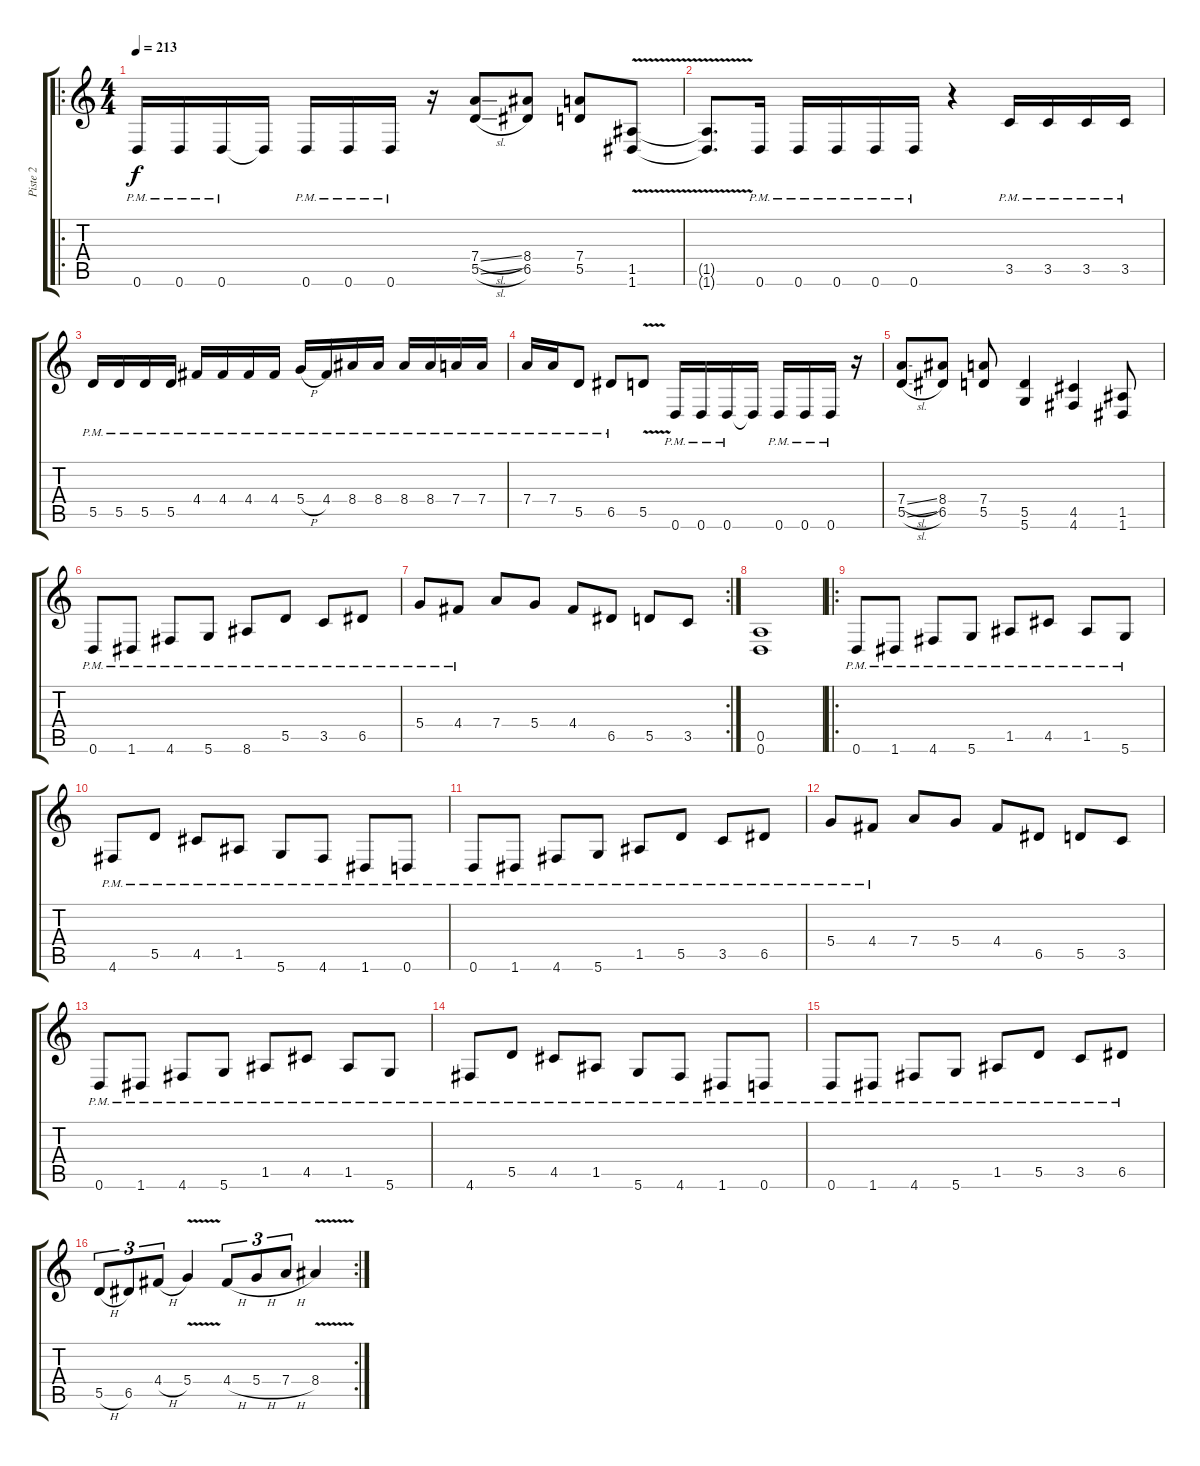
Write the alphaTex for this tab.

\track ("Piste 2" "Piste 2") {instrument distortionguitar}
\staff {score tabs}
\tuning (E4 B3 G3 D3 A2 D2) {hide}
\ro
\ts (4 4)
\tempo 213
\clef g2
\ks c
0.6{pm}.16{dy f} 0.6{pm}.16 0.6{pm}.16 0.6{t}.16 0.6{pm}.16 0.6{pm}.16 0.6{pm}.16 r.16 (7.4{sl} 5.5{sl}).8 (8.4 6.5).8 (7.4 5.5).8 (1.5{v} 1.6{v}).8 |
(1.5{v t} 1.6{v t}).8{d} 0.6{pm}.16 0.6{pm}.16 0.6{pm}.16 0.6{pm}.16 0.6{pm}.16 r.4 3.5{pm}.16 3.5{pm}.16 3.5{pm}.16 3.5{pm}.16 |
5.5{pm}.16 5.5{pm}.16 5.5{pm}.16 5.5{pm}.16 4.4{pm}.16 4.4{pm}.16 4.4{pm}.16 4.4{pm}.16 5.4{h pm}.16 4.4{pm}.16 8.4{pm}.16 8.4{pm}.16 8.4{pm}.16 8.4{pm}.16 7.4{pm}.16 7.4{pm}.16 |
7.4{pm}.16 7.4{pm}.16 5.5{pm}.8 6.5{pm}.8 5.5{v}.8 0.6{pm}.16 0.6{pm}.16 0.6{pm}.16 0.6{t}.16 0.6{pm}.16 0.6{pm}.16 0.6{pm}.16 r.16 |
(7.4{sl} 5.5{sl}).8 (8.4 6.5).8 (7.4 5.5).8 (5.5 5.6).4 (4.5 4.6).4 (1.5 1.6).8 |
0.6{pm}.8 1.6{pm}.8 4.6{pm}.8 5.6{pm}.8 8.6{pm}.8 5.5{pm}.8 3.5{pm}.8 6.5{pm}.8 |
\rc 2
5.4{pm}.8 4.4{pm}.8 7.4.8 5.4.8 4.4.8 6.5.8 5.5.8 3.5.8 |
(0.5 0.6).1 |
\ro
0.6{pm}.8 1.6{pm}.8 4.6{pm}.8 5.6{pm}.8 1.5{pm}.8 4.5{pm}.8 1.5{pm}.8 5.6{pm}.8 |
4.6{pm}.8 5.5{pm}.8 4.5{pm}.8 1.5{pm}.8 5.6{pm}.8 4.6{pm}.8 1.6{pm}.8 0.6{pm}.8 |
0.6{pm}.8 1.6{pm}.8 4.6{pm}.8 5.6{pm}.8 1.5{pm}.8 5.5{pm}.8 3.5{pm}.8 6.5{pm}.8 |
5.4{pm}.8 4.4{pm}.8 7.4.8 5.4.8 4.4.8 6.5.8 5.5.8 3.5.8 |
0.6{pm}.8 1.6{pm}.8 4.6{pm}.8 5.6{pm}.8 1.5{pm}.8 4.5{pm}.8 1.5{pm}.8 5.6{pm}.8 |
4.6{pm}.8 5.5{pm}.8 4.5{pm}.8 1.5{pm}.8 5.6{pm}.8 4.6{pm}.8 1.6{pm}.8 0.6{pm}.8 |
0.6{pm}.8 1.6{pm}.8 4.6{pm}.8 5.6{pm}.8 1.5{pm}.8 5.5{pm}.8 3.5{pm}.8 6.5{pm}.8 |
\rc 2
5.5{h}.8{tu (3 2)} 6.5.8{tu (3 2)} 4.4{h}.8{tu (3 2)} 5.4{v}.4 4.4{h}.8{tu (3 2)} 5.4{h}.8{tu (3 2)} 7.4{h}.8{tu (3 2)} 8.4{v}.4
